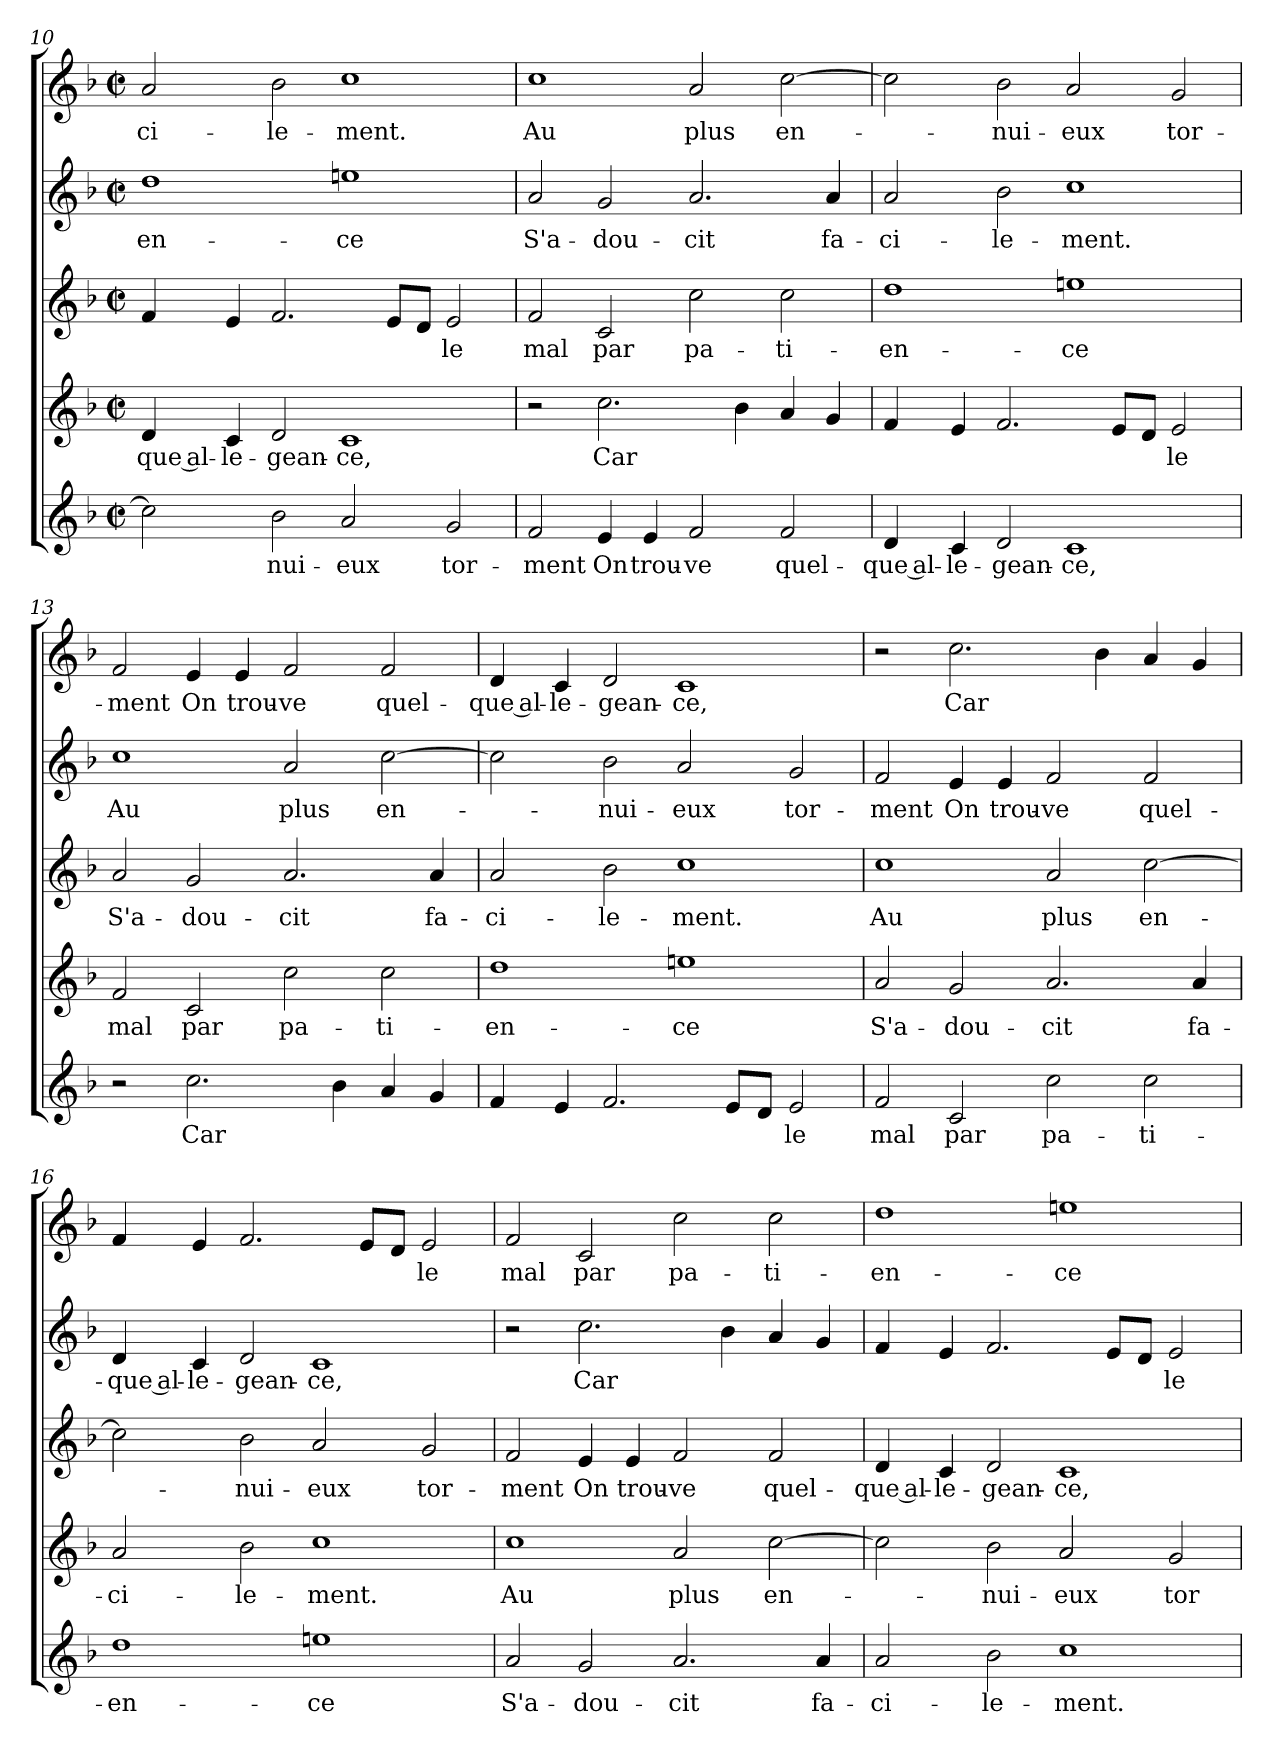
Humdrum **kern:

**kern	**text	**kern	**text	**kern	**text	**kern	**text	**kern	**text
*part5	*part5	*part4	*part4	*part3	*part3	*part2	*part2	*part1	*part1
*staff5	*staff5	*staff4	*staff4	*staff3	*staff3	*staff2	*staff2	*staff1	*staff1
*clefG2	*	*clefG2	*	*clefG2	*	*clefG2	*	*clefG2	*
*k[b-]	*	*k[b-]	*	*k[b-]	*	*k[b-]	*	*k[b-]	*
*F:	*	*F:	*	*F:	*	*F:	*	*F:	*
*M2/2	*	*M2/2	*	*M2/2	*	*M2/2	*	*M2/2	*
*met(c|)	*	*met(c|)	*	*met(c|)	*	*met(c|)	*	*met(c|)	*
=10	=10	=10	=10	=10	=10	=10	=10	=10	=10
2cc\]	.	4d/	-que al-	4f/	.	1dd\	-en-	2a/	-ci-
.	.	4c/	-le-	4e/	.	.	.	.	.
2b-\	-nui-	2d/	-gean-	2.f/	.	.	.	2b-\	-le-
2a/	-eux	1c/	-ce,	.	.	1een\	-ce	1cc\	-ment.
.	.	.	.	8e/L	.	.	.	.	.
.	.	.	.	8d/J	.	.	.	.	.
2g/	tor-	.	.	2e/	le	.	.	.	.
=11	=11	=11	=11	=11	=11	=11	=11	=11	=11
2f/	-ment	2r	.	2f/	mal	2a/	S'a-	1cc\	Au
4e/	On	2.cc\	Car	2c/	par	2g/	-dou-	.	.
4e/	trou-	.	.	.	.	.	.	.	.
2f/	-ve	.	.	2cc\	pa-	2.a/	-cit	2a/	plus
.	.	4b-\	.	.	.	.	.	.	.
2f/	quel-	4a/	.	2cc\	-ti-	.	.	[2cc\	en-
.	.	4g/	.	.	.	4a/	fa-	.	.
=12	=12	=12	=12	=12	=12	=12	=12	=12	=12
4d/	-que al-	4f/	.	1dd\	-en-	2a/	-ci-	2cc\]	.
4c/	-le-	4e/	.	.	.	.	.	.	.
2d/	-gean-	2.f/	.	.	.	2b-\	-le-	2b-\	-nui-
1c/	-ce,	.	.	1een\	-ce	1cc\	-ment.	2a/	-eux
.	.	8e/L	.	.	.	.	.	.	.
.	.	8d/J	.	.	.	.	.	.	.
.	.	2e/	le	.	.	.	.	2g/	tor-
!!LO:PB:g=z
=13	=13	=13	=13	=13	=13	=13	=13	=13	=13
2r	.	2f/	mal	2a/	S'a-	1cc\	Au	2f/	-ment
2.cc\	Car	2c/	par	2g/	-dou-	.	.	4e/	On
.	.	.	.	.	.	.	.	4e/	trou-
.	.	2cc\	pa-	2.a/	-cit	2a/	plus	2f/	-ve
4b-\	.	.	.	.	.	.	.	.	.
4a/	.	2cc\	-ti-	.	.	[2cc\	en-	2f/	quel-
4g/	.	.	.	4a/	fa-	.	.	.	.
=14	=14	=14	=14	=14	=14	=14	=14	=14	=14
4f/	.	1dd\	-en-	2a/	-ci-	2cc\]	.	4d/	-que al-
4e/	.	.	.	.	.	.	.	4c/	-le-
2.f/	.	.	.	2b-\	-le-	2b-\	-nui-	2d/	-gean-
.	.	1een\	-ce	1cc\	-ment.	2a/	-eux	1c/	-ce,
8e/L	.	.	.	.	.	.	.	.	.
8d/J	.	.	.	.	.	.	.	.	.
2e/	le	.	.	.	.	2g/	tor-	.	.
=15	=15	=15	=15	=15	=15	=15	=15	=15	=15
2f/	mal	2a/	S'a-	1cc\	Au	2f/	-ment	2r	.
2c/	par	2g/	-dou-	.	.	4e/	On	2.cc\	Car
.	.	.	.	.	.	4e/	trou-	.	.
2cc\	pa-	2.a/	-cit	2a/	plus	2f/	-ve	.	.
.	.	.	.	.	.	.	.	4b-\	.
2cc\	-ti-	.	.	[2cc\	en-	2f/	quel-	4a/	.
.	.	4a/	fa-	.	.	.	.	4g/	.
=16	=16	=16	=16	=16	=16	=16	=16	=16	=16
1dd\	-en-	2a/	-ci-	2cc\]	.	4d/	-que al-	4f/	.
.	.	.	.	.	.	4c/	-le-	4e/	.
.	.	2b-\	-le-	2b-\	-nui-	2d/	-gean-	2.f/	.
1een\	-ce	1cc\	-ment.	2a/	-eux	1c/	-ce,	.	.
.	.	.	.	.	.	.	.	8e/L	.
.	.	.	.	.	.	.	.	8d/J	.
.	.	.	.	2g/	tor-	.	.	2e/	le
!!LO:LB:g=z
=17	=17	=17	=17	=17	=17	=17	=17	=17	=17
2a/	S'a-	1cc\	Au	2f/	-ment	2r	.	2f/	mal
2g/	-dou-	.	.	4e/	On	2.cc\	Car	2c/	par
.	.	.	.	4e/	trou-	.	.	.	.
2.a/	-cit	2a/	plus	2f/	-ve	.	.	2cc\	pa-
.	.	.	.	.	.	4b-\	.	.	.
.	.	[2cc\	en-	2f/	quel-	4a/	.	2cc\	-ti-
4a/	fa-	.	.	.	.	4g/	.	.	.
=18	=18	=18	=18	=18	=18	=18	=18	=18	=18
2a/	-ci-	2cc\]	.	4d/	-que al-	4f/	.	1dd\	-en-
.	.	.	.	4c/	-le-	4e/	.	.	.
2b-\	-le-	2b-\	-nui-	2d/	-gean-	2.f/	.	.	.
1cc\	-ment.	2a/	-eux	1c/	-ce,	.	.	1een\	-ce
.	.	.	.	.	.	8e/L	.	.	.
.	.	.	.	.	.	8d/J	.	.	.
.	.	2g/	tor-	.	.	2e/	le	.	.
=	=	=	=	=	=	=	=	=	=
*-	*-	*-	*-	*-	*-	*-	*-	*-	*-
